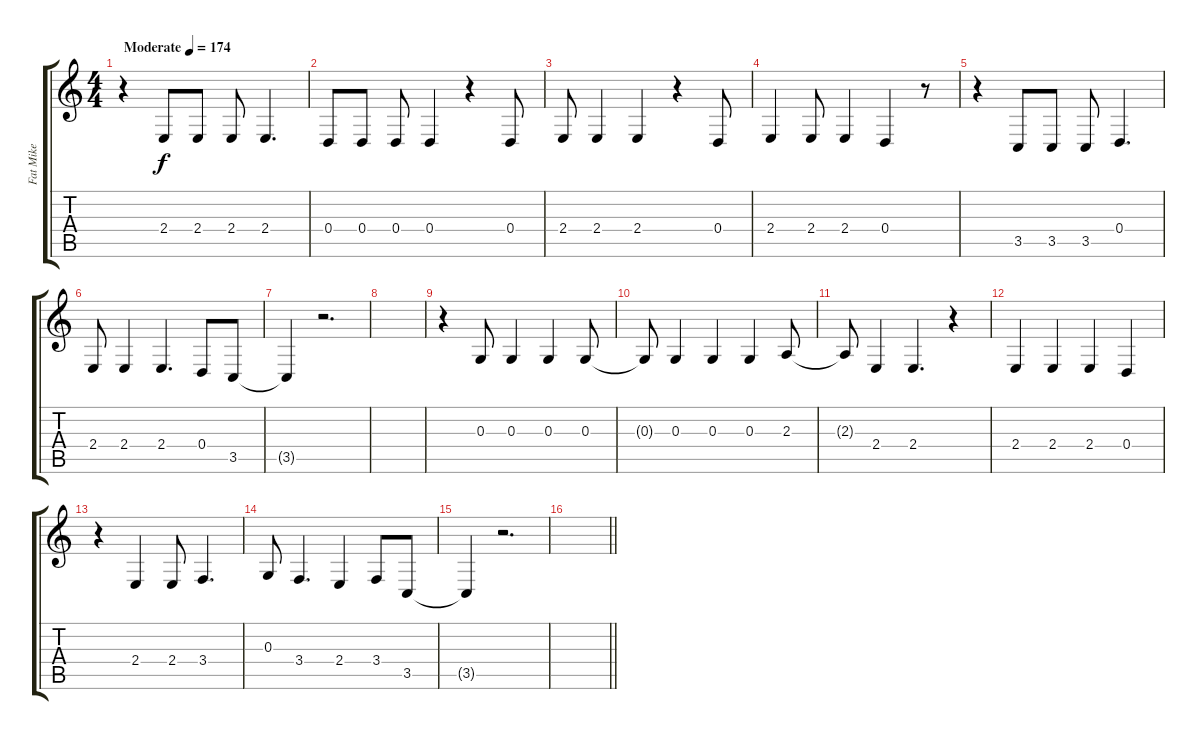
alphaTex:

\track ("Fat Mike" "Fat Mike") {instrument bassoon}
\staff {score tabs}
\tuning (E4 B3 G3 D3 A2 E2) {hide}
\ts (4 4)
\tempo (174 "Moderate")
\clef g2
\ks c
r.4{dy f instrument bassoon} 2.4.8 2.4.8 2.4.8 2.4.4{d} |
0.4.8 0.4.8 0.4.8 0.4.4 r.4 0.4.8 |
2.4.8 2.4.4 2.4.4 r.4 0.4.8 |
2.4.4 2.4.8 2.4.4 0.4.4 r.8 |
r.4 3.5.8 3.5.8 3.5.8 0.4.4{d} |
2.4.8 2.4.4 2.4.4{d} 0.4.8 3.5.8 |
3.5{t}.4 r.2{d} |
|
r.4 0.3.8 0.3.4 0.3.4 0.3.8 |
0.3{t}.8 0.3.4 0.3.4 0.3.4 2.3.8 |
2.3{t}.8 2.4.4 2.4.4{d} r.4 |
2.4.4 2.4.4 2.4.4 0.4.4 |
r.4 2.4.4 2.4.8 3.4.4{d} |
0.3.8 3.4.4{d} 2.4.4 3.4.8 3.5.8 |
3.5{t}.4 r.2{d} |
\barLineRight lightlight
